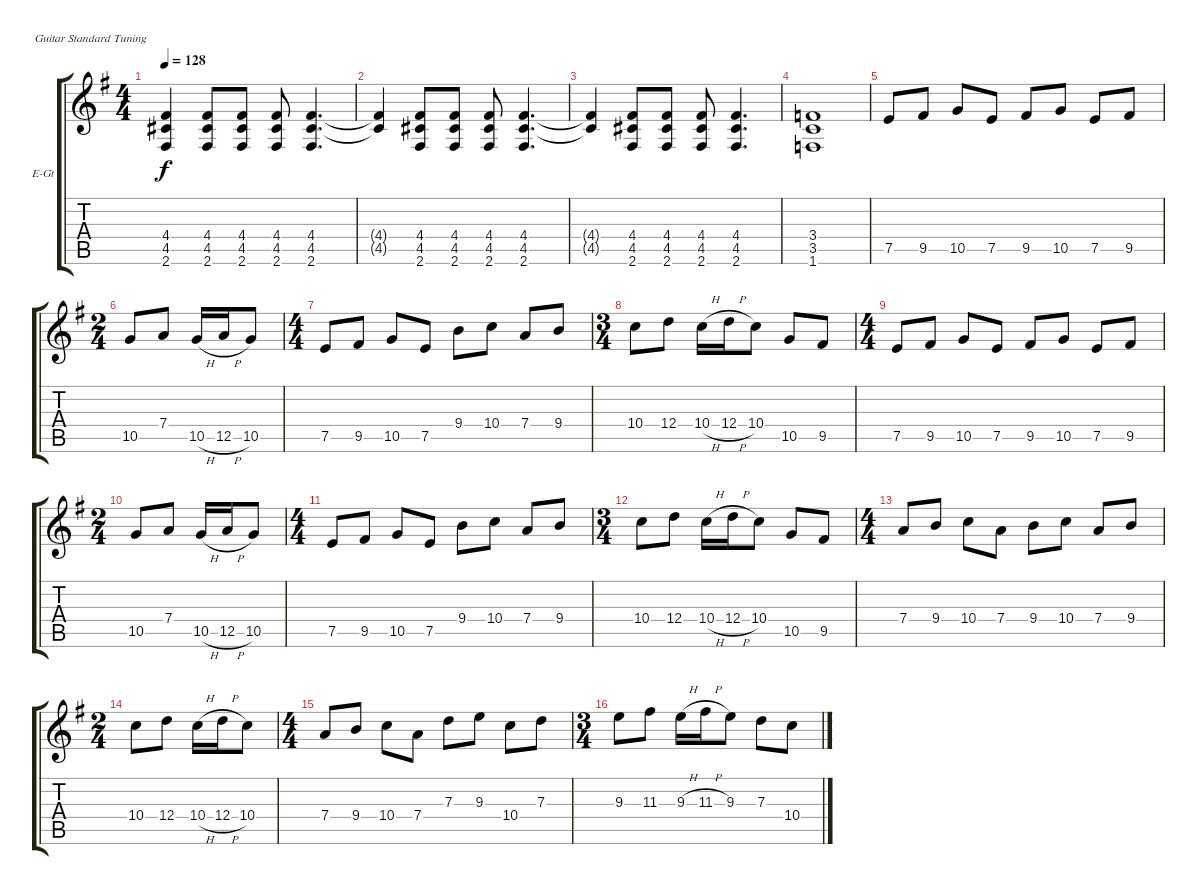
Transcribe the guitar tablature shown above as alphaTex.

\defaultSystemsLayout 4
\bracketExtendMode groupsimilarinstruments
\firstSystemTrackNameOrientation horizontal
\otherSystemsTrackNameOrientation horizontal
\track ("James" "E-Gt") {instrument distortionguitar}
\staff {score tabs}
\tuning (E4 B3 G3 D3 A2 E2)
\ts (4 4)
\tempo 128
\clef g2
\scale
0.333333
\ks g
(4.4 4.5 2.6).4{dy f} (4.4 4.5 2.6).8 (4.4 4.5 2.6).8 (4.4 4.5 2.6).8 (4.4 4.5 2.6).4{d} |
\scale
0.333333 (4.4{t} 4.5{t}).4 (4.4 4.5 2.6).8 (4.4 4.5 2.6).8 (4.4 4.5 2.6).8 (4.4 4.5 2.6).4{d} |
\scale
0.333333 (4.4{t} 4.5{t}).4 (4.4 4.5 2.6).8 (4.4 4.5 2.6).8 (4.4 4.5 2.6).8 (4.4 4.5 2.6).4{d} |
\scale
0.333333 (3.4 3.5 1.6).1 |
\scale
0.333333 7.5.8 9.5.8 10.5.8 7.5.8 9.5.8 10.5.8 7.5.8 9.5.8 |
\ts (2 4)
\scale
0.333333 10.5.8 7.4.8 10.5{h}.16 12.5{h}.16 10.5.8 |
\ts (4 4)
\scale
0.333333 7.5.8 9.5.8 10.5.8 7.5.8 9.4.8 10.4.8 7.4.8 9.4.8 |
\ts (3 4)
\scale
0.333333 10.4.8 12.4.8 10.4{h}.16 12.4{h}.16 10.4.8 10.5.8 9.5.8 |
\ts (4 4)
\scale
0.333333 7.5.8 9.5.8 10.5.8 7.5.8 9.5.8 10.5.8 7.5.8 9.5.8 |
\ts (2 4)
\scale
0.333333 10.5.8 7.4.8 10.5{h}.16 12.5{h}.16 10.5.8 |
\ts (4 4)
\scale
0.333333 7.5.8 9.5.8 10.5.8 7.5.8 9.4.8 10.4.8 7.4.8 9.4.8 |
\ts (3 4)
\scale
0.333333 10.4.8 12.4.8 10.4{h}.16 12.4{h}.16 10.4.8 10.5.8 9.5.8 |
\ts (4 4)
\scale
0.333333 7.4.8 9.4.8 10.4.8 7.4.8 9.4.8 10.4.8 7.4.8 9.4.8 |
\ts (2 4)
\scale
0.333333 10.4.8 12.4.8 10.4{h}.16 12.4{h}.16 10.4.8 |
\ts (4 4)
\scale
0.333333 7.4.8 9.4.8 10.4.8 7.4.8 7.3.8 9.3.8 10.4.8 7.3.8 |
\ts (3 4)
\scale
0.333333 9.3.8 11.3.8 9.3{h}.16 11.3{h}.16 9.3.8 7.3.8 10.4.8
